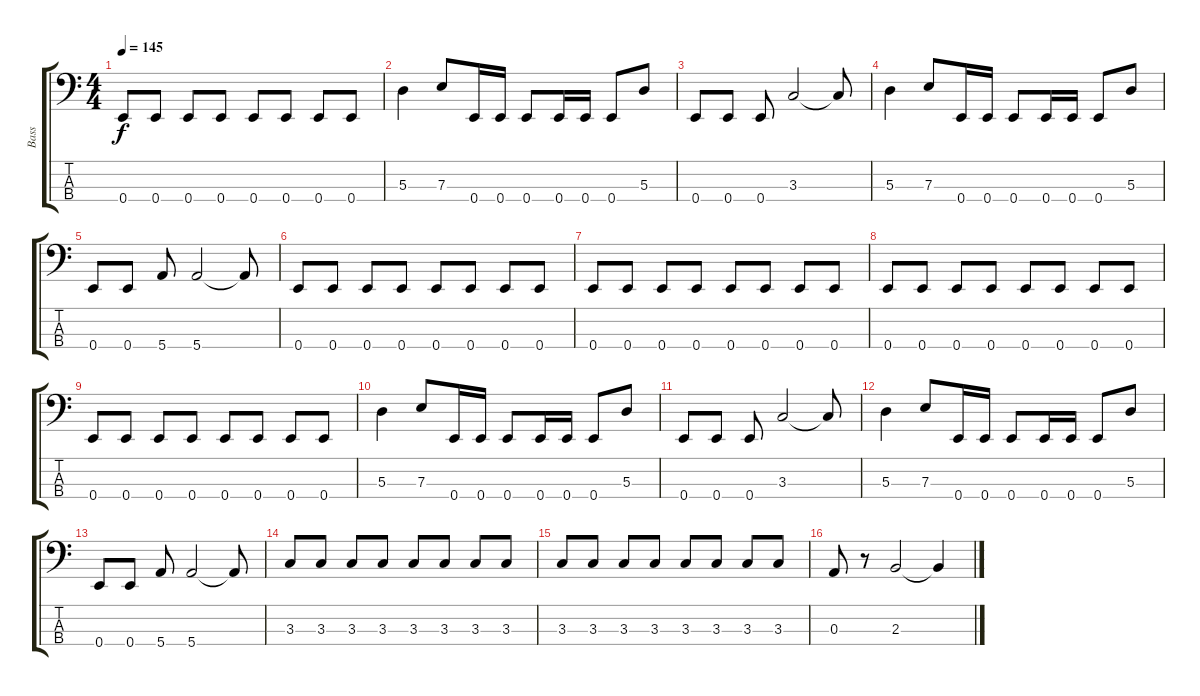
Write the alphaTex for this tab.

\track ("Bass" "Bass") {instrument electricbassfinger}
\staff {score tabs}
\tuning (G2 D2 A1 E1) {hide}
\ts (4 4)
\tempo 145
\clef f4
\ks c
0.4.8{dy f} 0.4.8 0.4.8 0.4.8 0.4.8 0.4.8 0.4.8 0.4.8 |
5.3.4 7.3.8 0.4.16 0.4.16 0.4.8 0.4.16 0.4.16 0.4.8 5.3.8 |
0.4.8 0.4.8 0.4.8 3.3.2 3.3{t}.8 |
5.3.4 7.3.8 0.4.16 0.4.16 0.4.8 0.4.16 0.4.16 0.4.8 5.3.8 |
0.4.8 0.4.8 5.4.8 5.4.2 5.4{t}.8 |
0.4.8 0.4.8 0.4.8 0.4.8 0.4.8 0.4.8 0.4.8 0.4.8 |
0.4.8 0.4.8 0.4.8 0.4.8 0.4.8 0.4.8 0.4.8 0.4.8 |
0.4.8 0.4.8 0.4.8 0.4.8 0.4.8 0.4.8 0.4.8 0.4.8 |
0.4.8 0.4.8 0.4.8 0.4.8 0.4.8 0.4.8 0.4.8 0.4.8 |
5.3.4 7.3.8 0.4.16 0.4.16 0.4.8 0.4.16 0.4.16 0.4.8 5.3.8 |
0.4.8 0.4.8 0.4.8 3.3.2 3.3{t}.8 |
5.3.4 7.3.8 0.4.16 0.4.16 0.4.8 0.4.16 0.4.16 0.4.8 5.3.8 |
0.4.8 0.4.8 5.4.8 5.4.2 5.4{t}.8 |
3.3.8 3.3.8 3.3.8 3.3.8 3.3.8 3.3.8 3.3.8 3.3.8 |
3.3.8 3.3.8 3.3.8 3.3.8 3.3.8 3.3.8 3.3.8 3.3.8 |
0.3.8 r.8 2.3.2 2.3{t}.4
